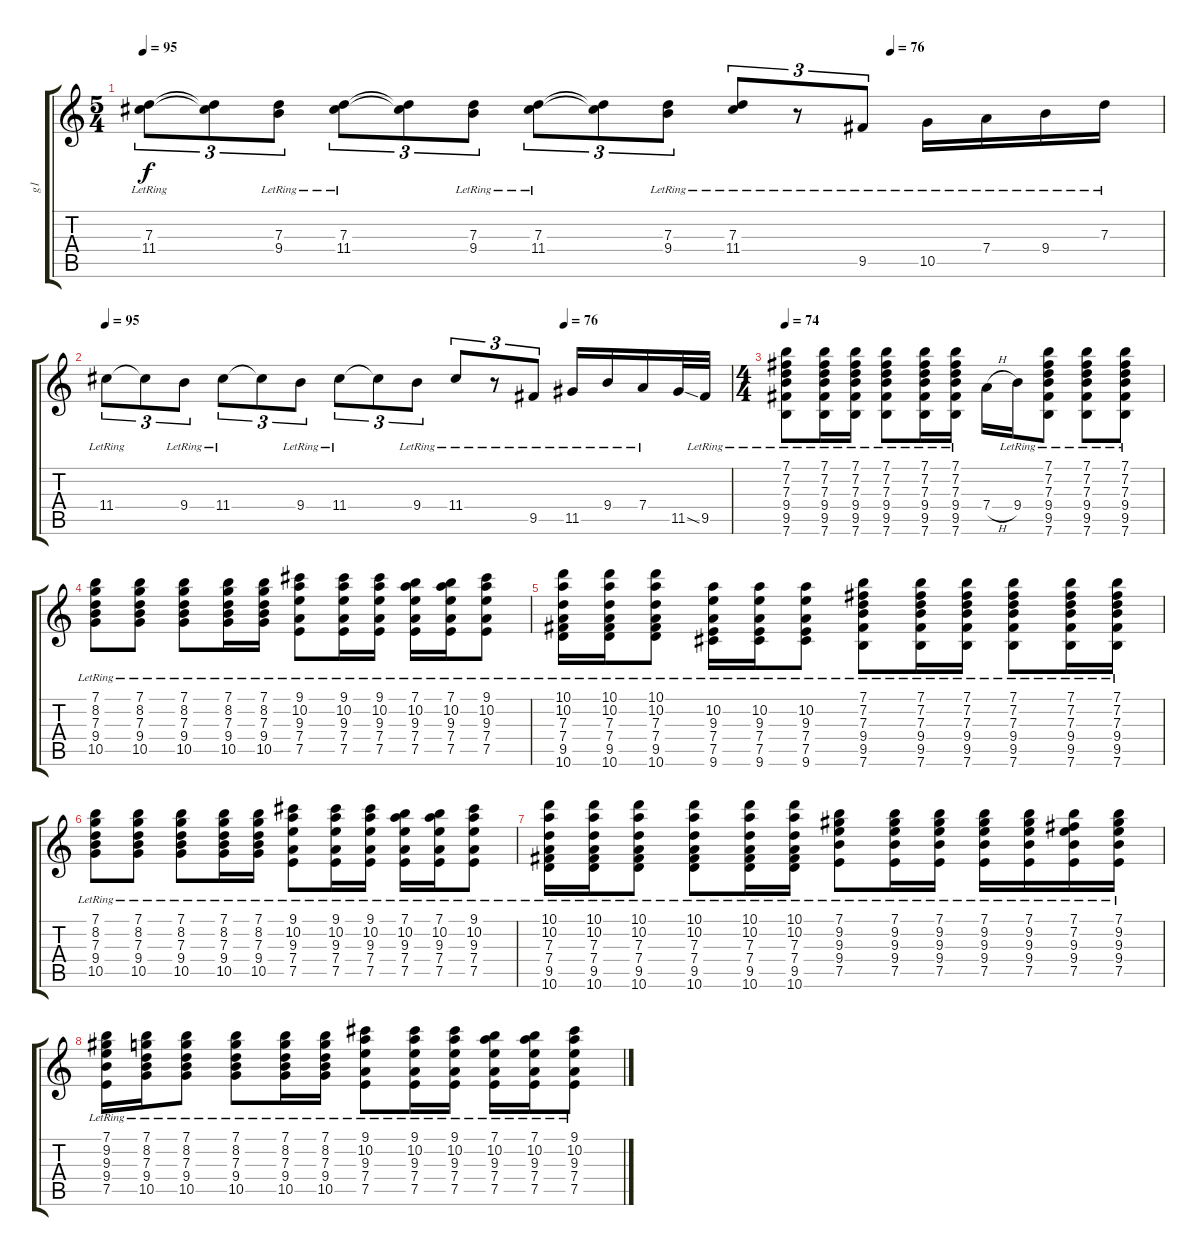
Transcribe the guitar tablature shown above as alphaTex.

\track ("g1" "g1") {instrument acousticguitarsteel}
\staff {score tabs}
\tuning (E4 B3 G3 D3 A2 E2) {hide}
\ts (5 4)
\tempo 95
\tempo (76 0.7333333333333333)
\clef g2
\ks c
(7.3{lr} 11.4{lr}).8{tu (3 2) dy f} (7.3{t} 11.4{t}).8{tu (3 2)} (7.3{lr} 9.4{lr}).8{tu (3 2)} (7.3{lr} 11.4{lr}).8{tu (3 2)} (7.3{t} 11.4{t}).8{tu (3 2)} (7.3{lr} 9.4{lr}).8{tu (3 2)} (7.3{lr} 11.4{lr}).8{tu (3 2)} (7.3{t} 11.4{t}).8{tu (3 2)} (7.3{lr} 9.4{lr}).8{tu (3 2)} (7.3{lr} 11.4{lr}).8{tu (3 2)} r.8{tu (3 2)} 9.5{lr}.8{tu (3 2)} 10.5{lr}.16 7.4{lr}.16 9.4{lr}.16 7.3{lr}.16 |
\tempo 95
\tempo (76 0.7333333333333333)
11.4{lr}.8{tu (3 2)} 11.4{t}.8{tu (3 2)} 9.4{lr}.8{tu (3 2)} 11.4{lr}.8{tu (3 2)} 11.4{t}.8{tu (3 2)} 9.4{lr}.8{tu (3 2)} 11.4{lr}.8{tu (3 2)} 11.4{t}.8{tu (3 2)} 9.4{lr}.8{tu (3 2)} 11.4{lr}.8{tu (3 2)} r.8{tu (3 2)} 9.5{lr}.8{tu (3 2)} 11.5{lr}.16 9.4{lr}.16 7.4{lr}.16 11.5{ss}.32 9.5{lr}.32 |
\ts (4 4)
\tempo 74
(7.1{lr} 7.2{lr} 7.3{lr} 9.4{lr} 9.5{lr} 7.6{lr}).8{volume 10} (7.1{lr} 7.2{lr} 7.3{lr} 9.4{lr} 9.5{lr} 7.6{lr}).16 (7.1{lr} 7.2{lr} 7.3{lr} 9.4{lr} 9.5{lr} 7.6{lr}).16 (7.1{lr} 7.2{lr} 7.3{lr} 9.4{lr} 9.5{lr} 7.6{lr}).8 (7.1{lr} 7.2{lr} 7.3{lr} 9.4{lr} 9.5{lr} 7.6{lr}).16 (7.1{lr} 7.2{lr} 7.3{lr} 9.4{lr} 9.5{lr} 7.6{lr}).16 7.4{h}.16 9.4{lr}.16 (7.1{lr} 7.2{lr} 7.3{lr} 9.4{lr} 9.5{lr} 7.6{lr}).8 (7.1{lr} 7.2{lr} 7.3{lr} 9.4{lr} 9.5{lr} 7.6{lr}).8 (7.1{lr} 7.2{lr} 7.3{lr} 9.4{lr} 9.5{lr} 7.6{lr}).8 |
(7.1{lr} 8.2{lr} 7.3{lr} 9.4{lr} 10.5{lr}).8 (7.1{lr} 8.2{lr} 7.3{lr} 9.4{lr} 10.5{lr}).8 (7.1{lr} 8.2{lr} 7.3{lr} 9.4{lr} 10.5{lr}).8 (7.1{lr} 8.2{lr} 7.3{lr} 9.4{lr} 10.5{lr}).16 (7.1{lr} 8.2{lr} 7.3{lr} 9.4{lr} 10.5{lr}).16 (9.1{lr} 10.2{lr} 9.3{lr} 7.4{lr} 7.5{lr}).8 (9.1{lr} 10.2{lr} 9.3{lr} 7.4{lr} 7.5{lr}).16 (9.1{lr} 10.2{lr} 9.3{lr} 7.4{lr} 7.5{lr}).16 (7.1{lr} 10.2{lr} 9.3{lr} 7.4{lr} 7.5{lr}).16 (7.1{lr} 10.2{lr} 9.3{lr} 7.4{lr} 7.5{lr}).16 (9.1{lr} 10.2{lr} 9.3{lr} 7.4{lr} 7.5{lr}).8 |
(10.1{lr} 10.2{lr} 7.3{lr} 7.4{lr} 9.5{lr} 10.6{lr}).16 (10.1{lr} 10.2{lr} 7.3{lr} 7.4{lr} 9.5{lr} 10.6{lr}).16 (10.1{lr} 10.2{lr} 7.3{lr} 7.4{lr} 9.5{lr} 10.6{lr}).8 (10.2{lr} 9.3{lr} 7.4{lr} 7.5{lr} 9.6{lr}).16 (10.2{lr} 9.3{lr} 7.4{lr} 7.5{lr} 9.6{lr}).16 (10.2{lr} 9.3{lr} 7.4{lr} 7.5{lr} 9.6{lr}).8 (7.1{lr} 7.2{lr} 7.3{lr} 9.4{lr} 9.5{lr} 7.6{lr}).8 (7.1{lr} 7.2{lr} 7.3{lr} 9.4{lr} 9.5{lr} 7.6{lr}).16 (7.1{lr} 7.2{lr} 7.3{lr} 9.4{lr} 9.5{lr} 7.6{lr}).16 (7.1{lr} 7.2{lr} 7.3{lr} 9.4{lr} 9.5{lr} 7.6{lr}).8 (7.1{lr} 7.2{lr} 7.3{lr} 9.4{lr} 9.5{lr} 7.6{lr}).16 (7.1{lr} 7.2{lr} 7.3{lr} 9.4{lr} 9.5{lr} 7.6{lr}).16 |
(7.1{lr} 8.2{lr} 7.3{lr} 9.4{lr} 10.5{lr}).8 (7.1{lr} 8.2{lr} 7.3{lr} 9.4{lr} 10.5{lr}).8 (7.1{lr} 8.2{lr} 7.3{lr} 9.4{lr} 10.5{lr}).8 (7.1{lr} 8.2{lr} 7.3{lr} 9.4{lr} 10.5{lr}).16 (7.1{lr} 8.2{lr} 7.3{lr} 9.4{lr} 10.5{lr}).16 (9.1{lr} 10.2{lr} 9.3{lr} 7.4{lr} 7.5{lr}).8 (9.1{lr} 10.2{lr} 9.3{lr} 7.4{lr} 7.5{lr}).16 (9.1{lr} 10.2{lr} 9.3{lr} 7.4{lr} 7.5{lr}).16 (7.1{lr} 10.2{lr} 9.3{lr} 7.4{lr} 7.5{lr}).16 (7.1{lr} 10.2{lr} 9.3{lr} 7.4{lr} 7.5{lr}).16 (9.1{lr} 10.2{lr} 9.3{lr} 7.4{lr} 7.5{lr}).8 |
(10.1{lr} 10.2{lr} 7.3{lr} 7.4{lr} 9.5{lr} 10.6{lr}).16 (10.1{lr} 10.2{lr} 7.3{lr} 7.4{lr} 9.5{lr} 10.6{lr}).16 (10.1{lr} 10.2{lr} 7.3{lr} 7.4{lr} 9.5{lr} 10.6{lr}).8 (10.1{lr} 10.2{lr} 7.3{lr} 7.4{lr} 9.5{lr} 10.6{lr}).8 (10.1{lr} 10.2{lr} 7.3{lr} 7.4{lr} 9.5{lr} 10.6{lr}).16 (10.1{lr} 10.2{lr} 7.3{lr} 7.4{lr} 9.5{lr} 10.6{lr}).16 (7.1{lr} 9.2{lr} 9.3{lr} 9.4{lr} 7.5{lr}).8 (7.1{lr} 9.2{lr} 9.3{lr} 9.4{lr} 7.5{lr}).16 (7.1{lr} 9.2{lr} 9.3{lr} 9.4{lr} 7.5{lr}).16 (7.1{lr} 9.2{lr} 9.3{lr} 9.4{lr} 7.5{lr}).16 (7.1{lr} 9.2{lr} 9.3{lr} 9.4{lr} 7.5{lr}).16 (7.1{lr} 7.2{lr} 9.3{lr} 9.4{lr} 7.5{lr}).16 (7.1{lr} 9.2{lr} 9.3{lr} 9.4{lr} 7.5{lr}).16 |
(7.1{lr} 9.2{lr} 9.3{lr} 9.4{lr} 7.5{lr}).16 (7.1{lr} 8.2{lr} 7.3{lr} 9.4{lr} 10.5{lr}).16 (7.1{lr} 8.2{lr} 7.3{lr} 9.4{lr} 10.5{lr}).8 (7.1{lr} 8.2{lr} 7.3{lr} 9.4{lr} 10.5{lr}).8 (7.1{lr} 8.2{lr} 7.3{lr} 9.4{lr} 10.5{lr}).16 (7.1{lr} 8.2{lr} 7.3{lr} 9.4{lr} 10.5{lr}).16 (9.1{lr} 10.2{lr} 9.3{lr} 7.4{lr} 7.5{lr}).8 (9.1{lr} 10.2{lr} 9.3{lr} 7.4{lr} 7.5{lr}).16 (9.1{lr} 10.2{lr} 9.3{lr} 7.4{lr} 7.5{lr}).16 (7.1{lr} 10.2{lr} 9.3{lr} 7.4{lr} 7.5{lr}).16 (7.1{lr} 10.2{lr} 9.3{lr} 7.4{lr} 7.5{lr}).16 (9.1{lr} 10.2{lr} 9.3{lr} 7.4{lr} 7.5{lr}).8
